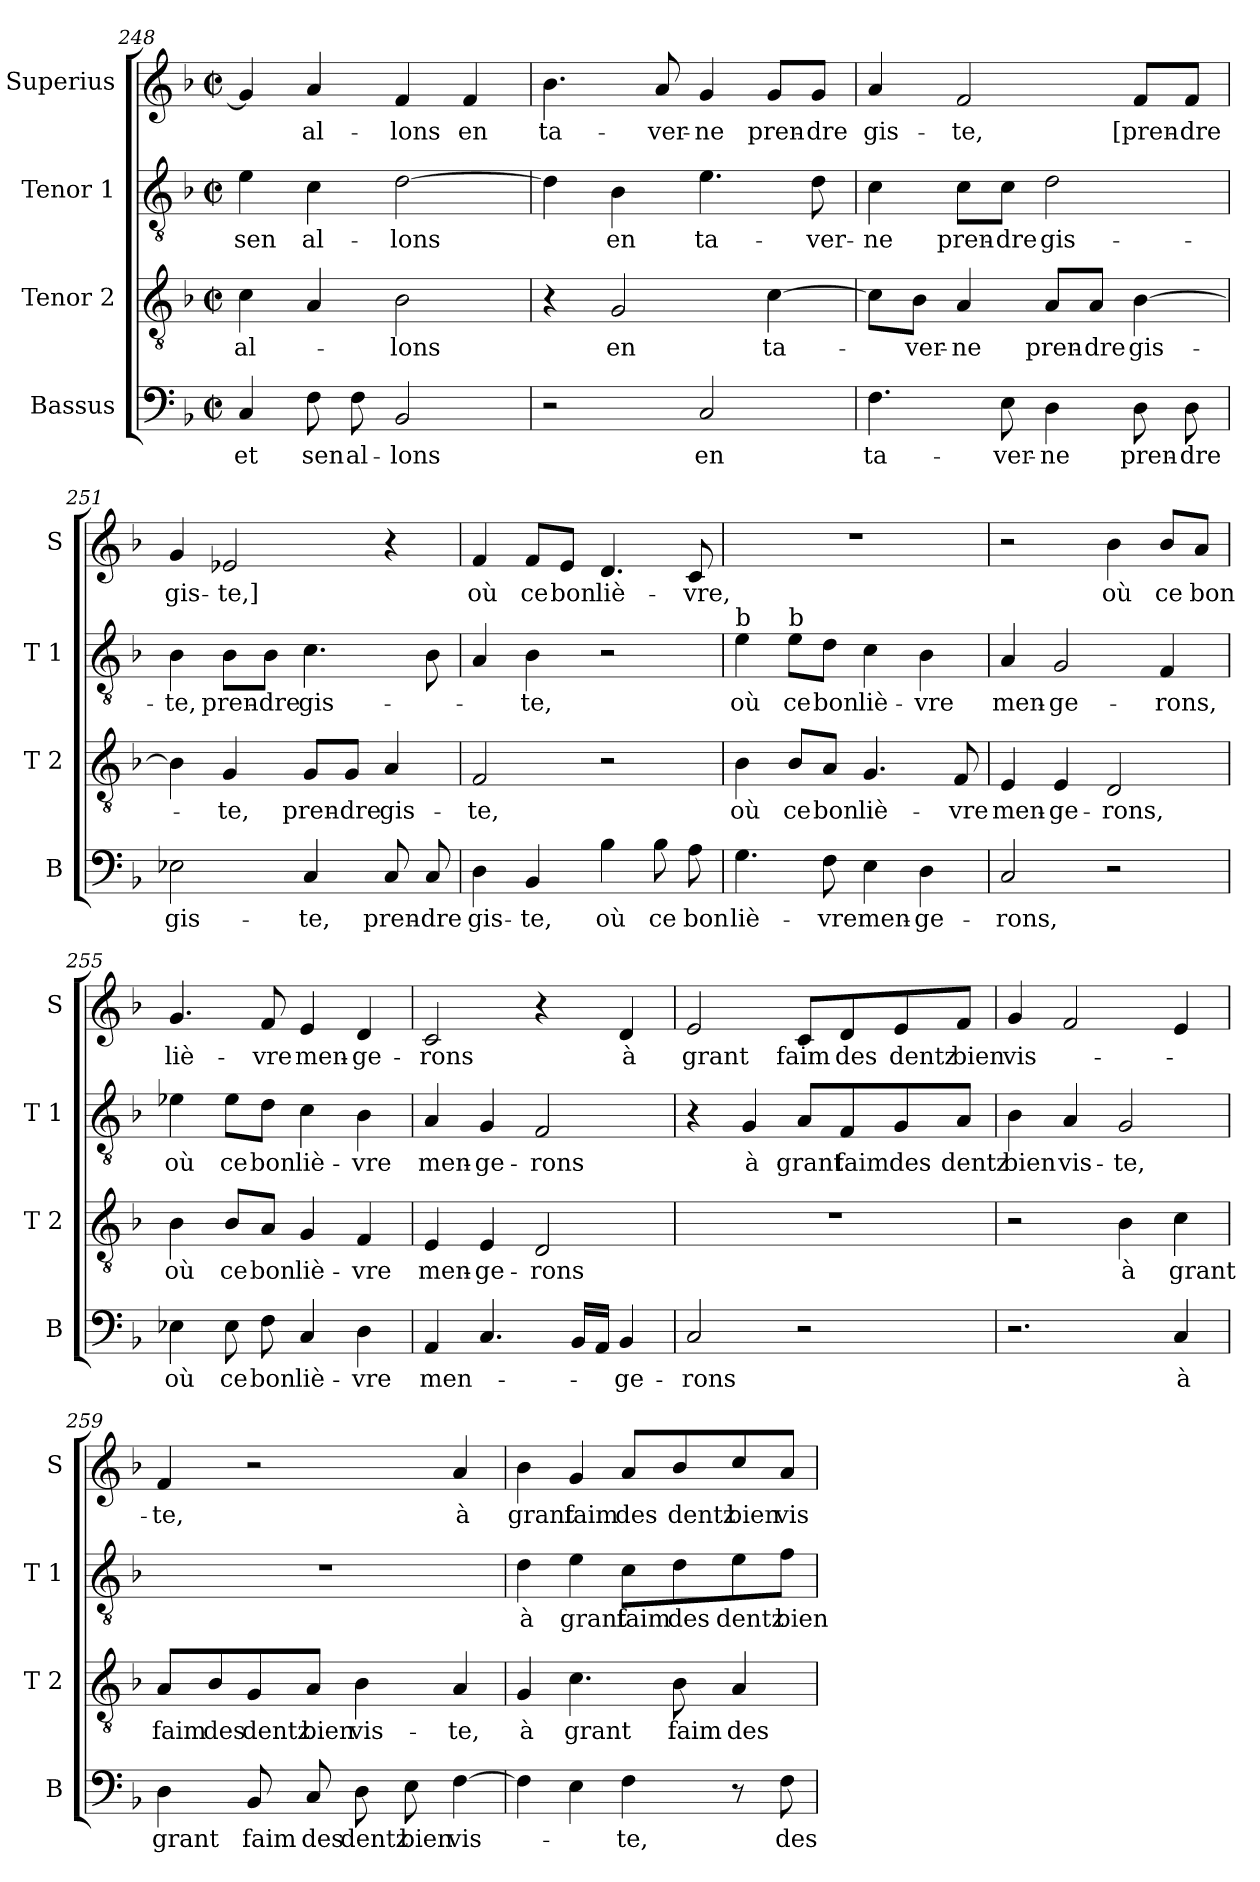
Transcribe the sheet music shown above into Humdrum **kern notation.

**kern	**text	**kern	**text	**kern	**text	**kern	**text
*part4	*part4	*part3	*part3	*part2	*part2	*part1	*part1
*staff4	*staff4	*staff3	*staff3	*staff2	*staff2	*staff1	*staff1
*I"Bassus	*	*I"Tenor 2	*	*I"Tenor 1	*	*I"Superius	*
*I'B	*	*I'T 2	*	*I'T 1	*	*I'S	*
!!LO:LB:g=z
*clefF4	*	*clefGv2	*	*clefGv2	*	*clefG2	*
*k[b-]	*	*k[b-]	*	*k[b-]	*	*k[b-]	*
*F:	*	*F:	*	*F:	*	*F:	*
*M2/2	*	*M2/2	*	*M2/2	*	*M2/2	*
*met(c|)	*	*met(c|)	*	*met(c|)	*	*met(c|)	*
=248	=248	=248	=248	=248	=248	=248	=248
!	!LO:LY:b	!	!LO:LY:b	!	!LO:LY:b	!	!
4C/	et	4c\	al-	4e\	sen	4g/]	.
!	!LO:LY:b	!	!	!	!LO:LY:b	!	!LO:LY:b
8F\	sen	4A/	.	4c\	al-	4a/	al-
!	!LO:LY:b	!	!	!	!	!	!
8F\	al-	.	.	.	.	.	.
!	!LO:LY:b	!	!LO:LY:b	!	!LO:LY:b	!	!LO:LY:b
2BB-/	-lons	2B-\	-lons	[2d\	-lons	4f/	-lons
!	!	!	!	!	!	!	!LO:LY:b
.	.	.	.	.	.	4f/	en
=249	=249	=249	=249	=249	=249	=249	=249
!	!	!	!	!	!	!	!LO:LY:b
2r	.	4r	.	4d\]	.	4.b-\	ta-
!	!	!	!LO:LY:b	!	!LO:LY:b	!	!
.	.	2G/	en	4B-\	en	.	.
!	!	!	!	!	!	!	!LO:LY:b
.	.	.	.	.	.	8a/	-ver-
!	!LO:LY:b	!	!	!	!LO:LY:b	!	!LO:LY:b
2C/	en	.	.	4.e\	ta-	4g/	-ne
!	!	!	!LO:LY:b	!	!	!	!LO:LY:b
.	.	[4c\	ta-	.	.	8g/L	pren-
!	!	!	!	!	!LO:LY:b	!	!LO:LY:b
.	.	.	.	8d\	-ver-	8g/J	-dre
=250	=250	=250	=250	=250	=250	=250	=250
!	!LO:LY:b	!	!	!	!LO:LY:b	!	!LO:LY:b
4.F\	ta-	8c\L]	.	4c\	-ne	4a/	gis-
!	!	!	!LO:LY:b	!	!	!	!
.	.	8B-\J	-ver-	.	.	.	.
!	!	!	!LO:LY:b	!	!LO:LY:b	!	!LO:LY:b
.	.	4A/	-ne	8c\L	pren-	2f/	-te,
!	!LO:LY:b	!	!	!	!LO:LY:b	!	!
8E\	-ver-	.	.	8c\J	-dre	.	.
!	!LO:LY:b	!	!LO:LY:b	!	!LO:LY:b	!	!
4D\	-ne	8A/L	pren-	2d\	gis-	.	.
!	!	!	!LO:LY:b	!	!	!	!
.	.	8A/J	-dre	.	.	.	.
!	!LO:LY:b	!	!LO:LY:b	!	!	!	!LO:LY:b
8D\	pren-	[4B-\	gis-	.	.	8f/L	[pren-
!	!LO:LY:b	!	!	!	!	!	!LO:LY:b
8D\	-dre	.	.	.	.	8f/J	-dre
=251	=251	=251	=251	=251	=251	=251	=251
!	!LO:LY:b	!	!	!	!LO:LY:b	!	!LO:LY:b
2E-X\	gis-	4B-\]	.	4B-\	-te,	4g/	gis-
!	!	!	!LO:LY:b	!	!LO:LY:b	!	!LO:LY:b
.	.	4G/	-te,	8B-\L	pren-	2e-X/	-te,]
!	!	!	!	!	!LO:LY:b	!	!
.	.	.	.	8B-\J	-dre	.	.
!	!LO:LY:b	!	!LO:LY:b	!	!LO:LY:b	!	!
4C/	-te,	8G/L	pren-	4.c\	gis-	.	.
!	!	!	!LO:LY:b	!	!	!	!
.	.	8G/J	-dre	.	.	.	.
!	!LO:LY:b	!	!LO:LY:b	!	!	!	!
8C/	pren-	4A/	gis-	.	.	4r	.
!	!LO:LY:b	!	!	!	!	!	!
8C/	-dre	.	.	8B-\	.	.	.
!!LO:LB:g=z
=252	=252	=252	=252	=252	=252	=252	=252
!	!LO:LY:b	!	!LO:LY:b	!	!	!	!LO:LY:b
4D\	gis-	2F/	-te,	4A/	.	4f/	où
!	!LO:LY:b	!	!	!	!LO:LY:b	!	!LO:LY:b
4BB-/	-te,	.	.	4B-\	-te,	8f/L	ce
!	!	!	!	!	!	!	!LO:LY:b
.	.	.	.	.	.	8e/J	bon
!	!LO:LY:b	!	!	!	!	!	!LO:LY:b
4B-\	où	2r	.	2r	.	4.d/	liè-
!	!LO:LY:b	!	!	!	!	!	!
8B-\	ce	.	.	.	.	.	.
!	!LO:LY:b	!	!	!	!	!	!LO:LY:b
8A\	bon	.	.	.	.	8c/	-vre,
=253	=253	=253	=253	=253	=253	=253	=253
!	!	!	!	!LO:TX:a:t=b	!	!	!
!	!LO:LY:b	!	!LO:LY:b	!	!LO:LY:b	!	!
4.G\	liè-	4B-\	où	4e\	où	1r	.
!	!	!	!	!LO:TX:a:t=b	!	!	!
!	!	!	!LO:LY:b	!	!LO:LY:b	!	!
.	.	8B-/L	ce	8e\L	ce	.	.
!	!LO:LY:b	!	!LO:LY:b	!	!LO:LY:b	!	!
8F\	-vre	8A/J	bon	8d\J	bon	.	.
!	!LO:LY:b	!	!LO:LY:b	!	!LO:LY:b	!	!
4E\	men-	4.G/	liè-	4c\	liè-	.	.
!	!LO:LY:b	!	!	!	!LO:LY:b	!	!
4D\	-ge-	.	.	4B-\	-vre	.	.
!	!	!	!LO:LY:b	!	!	!	!
.	.	8F/	-vre	.	.	.	.
=254	=254	=254	=254	=254	=254	=254	=254
!	!LO:LY:b	!	!LO:LY:b	!	!LO:LY:b	!	!
2C/	-rons,	4E/	men-	4A/	men-	2r	.
!	!	!	!LO:LY:b	!	!LO:LY:b	!	!
.	.	4E/	-ge-	2G/	-ge-	.	.
!	!	!	!LO:LY:b	!	!	!	!LO:LY:b
2r	.	2D/	-rons,	.	.	4b-\	où
!	!	!	!	!	!LO:LY:b	!	!LO:LY:b
.	.	.	.	4F/	-rons,	8b-/L	ce
!	!	!	!	!	!	!	!LO:LY:b
.	.	.	.	.	.	8a/J	bon
=255	=255	=255	=255	=255	=255	=255	=255
!	!LO:LY:b	!	!LO:LY:b	!	!LO:LY:b	!	!LO:LY:b
4E-X\	où	4B-\	où	4e-X\	où	4.g/	liè-
!	!LO:LY:b	!	!LO:LY:b	!	!LO:LY:b	!	!
8E-\	ce	8B-/L	ce	8e-\L	ce	.	.
!	!LO:LY:b	!	!LO:LY:b	!	!LO:LY:b	!	!LO:LY:b
8F\	bon	8A/J	bon	8d\J	bon	8f/	-vre
!	!LO:LY:b	!	!LO:LY:b	!	!LO:LY:b	!	!LO:LY:b
4C/	liè-	4G/	liè-	4c\	liè-	4e/	men-
!	!LO:LY:b	!	!LO:LY:b	!	!LO:LY:b	!	!LO:LY:b
4D\	-vre	4F/	-vre	4B-\	-vre	4d/	-ge-
!!LO:PB:g=z
=256	=256	=256	=256	=256	=256	=256	=256
!	!LO:LY:b	!	!LO:LY:b	!	!LO:LY:b	!	!LO:LY:b
4AA/	men-	4E/	men-	4A/	men-	2c/	-rons
!	!	!	!LO:LY:b	!	!LO:LY:b	!	!
4.C/	.	4E/	-ge-	4G/	-ge-	.	.
!	!	!	!LO:LY:b	!	!LO:LY:b	!	!
.	.	2D/	-rons	2F/	-rons	4r	.
16BB-/LL	.	.	.	.	.	.	.
16AA/JJ	.	.	.	.	.	.	.
!	!LO:LY:b	!	!	!	!	!	!LO:LY:b
4BB-/	-ge-	.	.	.	.	4d/	à
=257	=257	=257	=257	=257	=257	=257	=257
!	!LO:LY:b	!	!	!	!	!	!LO:LY:b
2C/	-rons	1r	.	4r	.	2e/	grant
!	!	!	!	!	!LO:LY:b	!	!
.	.	.	.	4G/	à	.	.
!	!	!	!	!	!LO:LY:b	!	!LO:LY:b
2r	.	.	.	8A/L	grant	8c/L	faim
!	!	!	!	!	!LO:LY:b	!	!LO:LY:b
.	.	.	.	8F/	faim	8d/	des
!	!	!	!	!	!LO:LY:b	!	!LO:LY:b
.	.	.	.	8G/	des	8e/	dentz
!	!	!	!	!	!LO:LY:b	!	!LO:LY:b
.	.	.	.	8A/J	dentz	8f/J	bien
=258	=258	=258	=258	=258	=258	=258	=258
!	!	!	!	!	!LO:LY:b	!	!LO:LY:b
2.r	.	2r	.	4B-\	bien	4g/	vis-
!	!	!	!	!	!LO:LY:b	!	!
.	.	.	.	4A/	vis-	2f/	.
!	!	!	!LO:LY:b	!	!LO:LY:b	!	!
.	.	4B-\	à	2G/	-te,	.	.
!	!LO:LY:b	!	!LO:LY:b	!	!	!	!
4C/	à	4c\	grant	.	.	4e/	.
=259	=259	=259	=259	=259	=259	=259	=259
!	!LO:LY:b	!	!LO:LY:b	!	!	!	!LO:LY:b
4D\	grant	8A/L	faim	1r	.	4f/	-te,
!	!	!	!LO:LY:b	!	!	!	!
.	.	8B-/	des	.	.	.	.
!	!LO:LY:b	!	!LO:LY:b	!	!	!	!
8BB-/	faim	8G/	dentz	.	.	2r	.
!	!LO:LY:b	!	!LO:LY:b	!	!	!	!
8C/	des	8A/J	bien	.	.	.	.
!	!LO:LY:b	!	!LO:LY:b	!	!	!	!
8D\	dentz	4B-\	vis-	.	.	.	.
!	!LO:LY:b	!	!	!	!	!	!
8E\	bien	.	.	.	.	.	.
!	!LO:LY:b	!	!LO:LY:b	!	!	!	!LO:LY:b
[4F\	vis-	4A/	-te,	.	.	4a/	à
!!LO:LB:g=z
=260	=260	=260	=260	=260	=260	=260	=260
!	!	!	!LO:LY:b	!	!LO:LY:b	!	!LO:LY:b
4F\]	.	4G/	à	4d\	à	4b-\	grant
!	!	!	!LO:LY:b	!	!LO:LY:b	!	!LO:LY:b
4E\	.	4.c\	grant	4e\	grant	4g/	faim
!	!LO:LY:b	!	!	!	!LO:LY:b	!	!LO:LY:b
4F\	-te,	.	.	8c\L	faim	8a/L	des
!	!	!	!LO:LY:b	!	!LO:LY:b	!	!LO:LY:b
.	.	8B-\	faim	8d\	des	8b-/	dentz
!	!	!	!LO:LY:b	!	!LO:LY:b	!	!LO:LY:b
8r	.	4A/	des	8e\	dentz	8cc/	bien
!	!LO:LY:b	!	!	!	!LO:LY:b	!	!LO:LY:b
8F\	des	.	.	8f\J	bien	8a/J	vis-
=	=	=	=	=	=	=	=
*-	*-	*-	*-	*-	*-	*-	*-
